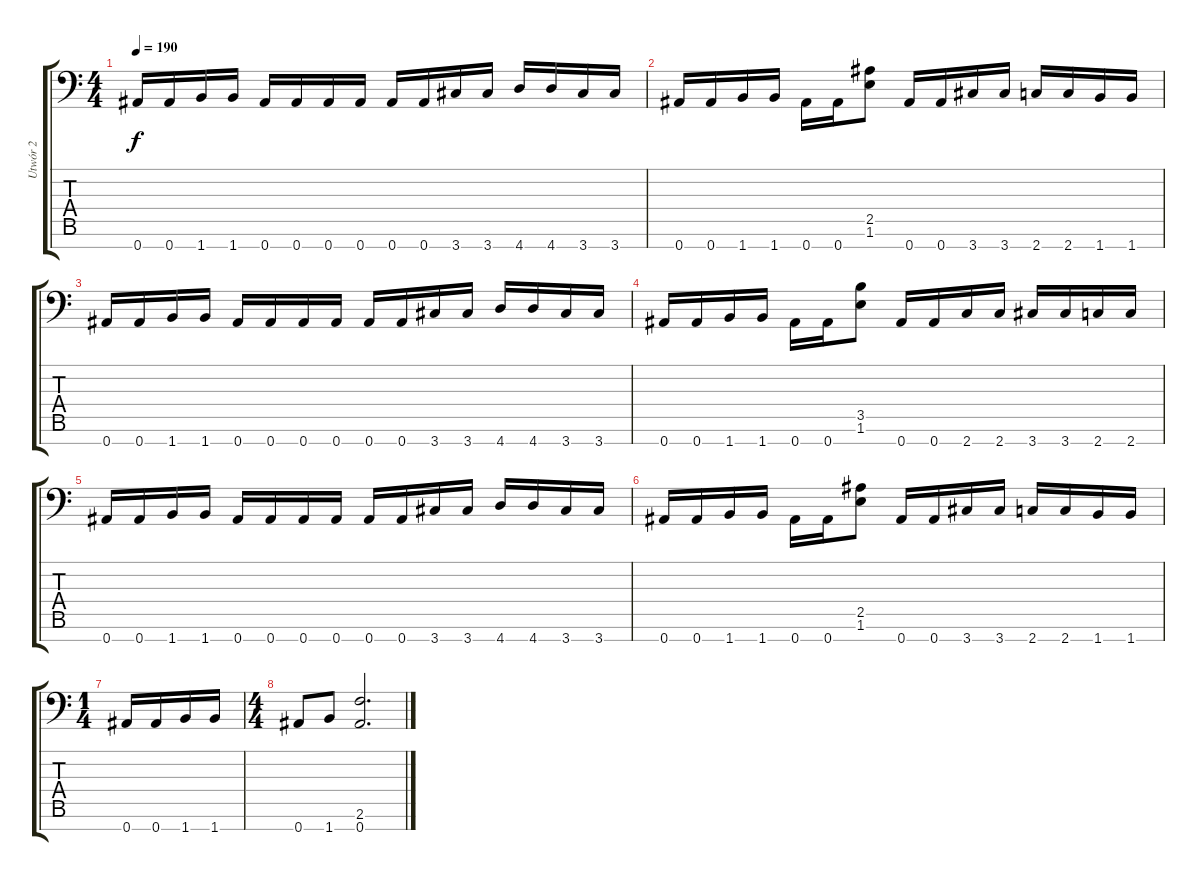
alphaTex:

\track ("Utwór 2" "Utwór 2") {instrument overdrivenguitar}
\staff {score tabs}
\tuning (Eb4 Bb3 Gb3 Db3 Ab2 Eb2 Bb1) {hide}
\ts (4 4)
\tempo 190
\clef f4
\ks c
0.7.16{dy f} 0.7.16 1.7.16 1.7.16 0.7.16 0.7.16 0.7.16 0.7.16 0.7.16 0.7.16 3.7.16 3.7.16 4.7.16 4.7.16 3.7.16 3.7.16 |
0.7.16 0.7.16 1.7.16 1.7.16 0.7.16 0.7.16 (2.5 1.6).8 0.7.16 0.7.16 3.7.16 3.7.16 2.7.16 2.7.16 1.7.16 1.7.16 |
0.7.16 0.7.16 1.7.16 1.7.16 0.7.16 0.7.16 0.7.16 0.7.16 0.7.16 0.7.16 3.7.16 3.7.16 4.7.16 4.7.16 3.7.16 3.7.16 |
0.7.16 0.7.16 1.7.16 1.7.16 0.7.16 0.7.16 (3.5 1.6).8 0.7.16 0.7.16 2.7.16 2.7.16 3.7.16 3.7.16 2.7.16 2.7.16 |
0.7.16 0.7.16 1.7.16 1.7.16 0.7.16 0.7.16 0.7.16 0.7.16 0.7.16 0.7.16 3.7.16 3.7.16 4.7.16 4.7.16 3.7.16 3.7.16 |
0.7.16 0.7.16 1.7.16 1.7.16 0.7.16 0.7.16 (2.5 1.6).8 0.7.16 0.7.16 3.7.16 3.7.16 2.7.16 2.7.16 1.7.16 1.7.16 |
\ts (1 4)
0.7.16 0.7.16 1.7.16 1.7.16 |
\ts (4 4)
0.7.8 1.7.8 (2.6 0.7).2{d}
